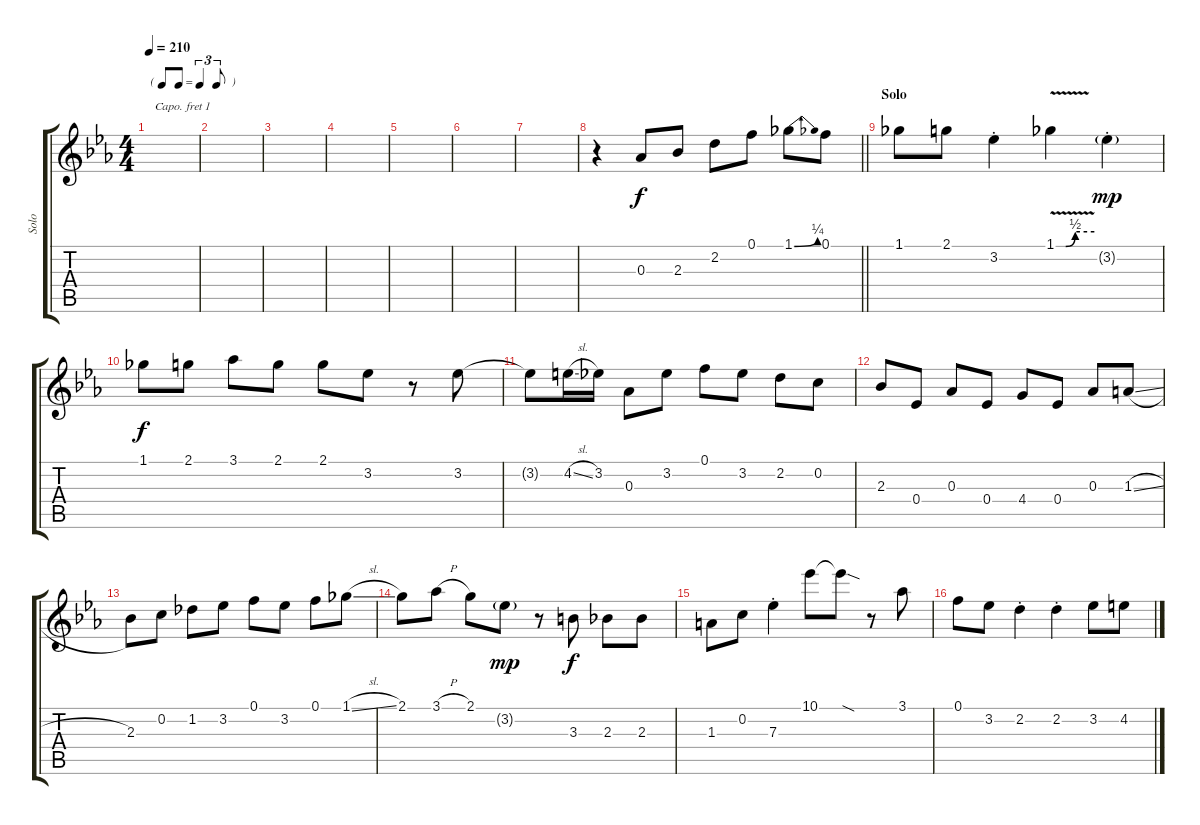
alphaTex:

\track ("Solo" "Solo") {instrument acousticguitarnylon}
\staff {score tabs}
\capo 1
\tuning (E4 B3 G3 D3 A2 E2) {hide}
\ts (4 4)
\tf triplet8th
\tempo 210
\clef g2
\ks eb
|
|
|
|
|
|
|
\barLineRight lightlight
r.4 0.3.8 2.3.8 2.2.8 0.1.8 1.1{be (bend 0 0 60 1)}.8 0.1.8 |
\section ("" "Solo")
1.1.8 2.1.8 3.2{st}.4 1.1{be (custom 0 0 15 0 30 2 60 2) v}.4 3.2{g st}.4{dy mp} |
1.1.8{dy f} 2.1.8 3.1.8 2.1.8 2.1.8 3.2.8 r.8 3.2.8 |
3.2{t}.8 4.2{sl}.16 3.2.16 0.3.8 3.2.8 0.1.8 3.2.8 2.2.8 0.2.8 |
2.3.8 0.4.8 0.3.8 0.4.8 4.4.8 0.4.8 0.3.8 1.3{sl}.8 |
2.3.8 0.2.8 1.2.8 3.2.8 0.1.8 3.2.8 0.1.8 1.1{sl}.8 |
2.1.8 3.1{h}.8 2.1.8 3.2{g}.8{dy mp} r.8 3.3.8{dy f} 2.3.8 2.3.8 |
1.3.8 0.2.8 7.3{st}.4 10.1.8 10.1{sod t}.8 r.8 3.1.8 |
0.1.8 3.2.8 2.2{st}.4 2.2{st}.4 3.2.8 4.2.8
